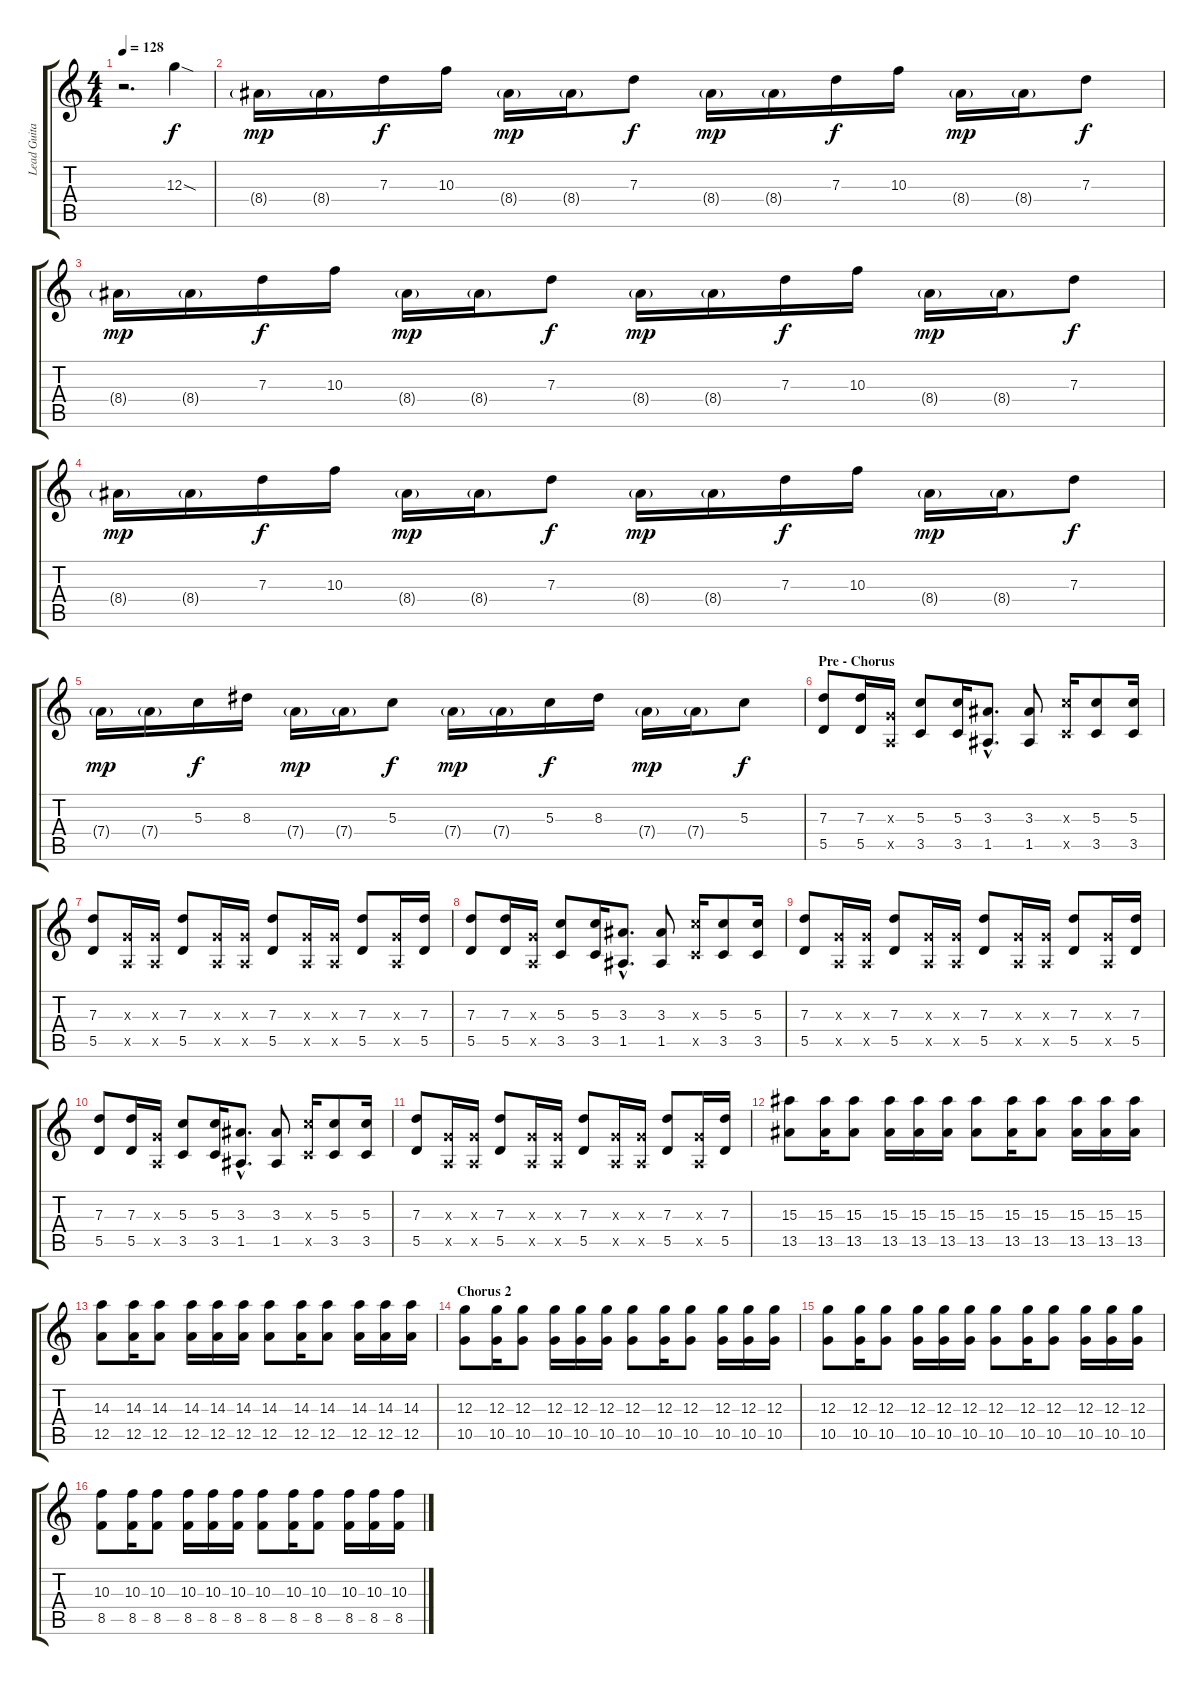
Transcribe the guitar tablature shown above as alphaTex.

\track ("Lead Guitar" "Lead Guita") {instrument distortionguitar}
\staff {score tabs}
\tuning (E4 B3 G3 D3 A2 E2) {hide}
\ts (4 4)
\tempo 128
\clef g2
\ks c
r.2{d dy f} 12.3{sod}.4 |
8.4{g}.16{dy mp} 8.4{g}.16 7.3.16{dy f} 10.3.16 8.4{g}.16{dy mp} 8.4{g}.16 7.3.8{dy f} 8.4{g}.16{dy mp} 8.4{g}.16 7.3.16{dy f} 10.3.16 8.4{g}.16{dy mp} 8.4{g}.16 7.3.8{dy f} |
8.4{g}.16{dy mp} 8.4{g}.16 7.3.16{dy f} 10.3.16 8.4{g}.16{dy mp} 8.4{g}.16 7.3.8{dy f} 8.4{g}.16{dy mp} 8.4{g}.16 7.3.16{dy f} 10.3.16 8.4{g}.16{dy mp} 8.4{g}.16 7.3.8{dy f} |
8.4{g}.16{dy mp} 8.4{g}.16 7.3.16{dy f} 10.3.16 8.4{g}.16{dy mp} 8.4{g}.16 7.3.8{dy f} 8.4{g}.16{dy mp} 8.4{g}.16 7.3.16{dy f} 10.3.16 8.4{g}.16{dy mp} 8.4{g}.16 7.3.8{dy f} |
7.4{g}.16{dy mp} 7.4{g}.16 5.3.16{dy f} 8.3.16 7.4{g}.16{dy mp} 7.4{g}.16 5.3.8{dy f} 7.4{g}.16{dy mp} 7.4{g}.16 5.3.16{dy f} 8.3.16 7.4{g}.16{dy mp} 7.4{g}.16 5.3.8{dy f} |
\section ("" "Pre - Chorus")
(7.3 5.5).8 (7.3 5.5).16 (0.3{x} 0.5{x}).16 (5.3 3.5).8 (5.3 3.5).16 (3.3{hac} 1.5{hac}).8{d} (3.3 1.5).8 (5.3{x} 3.5{x}).16 (5.3 3.5).8 (5.3 3.5).16 |
(7.3 5.5).8 (0.3{x} 0.5{x}).16 (0.3{x} 0.5{x}).16 (7.3 5.5).8 (0.3{x} 0.5{x}).16 (0.3{x} 0.5{x}).16 (7.3 5.5).8 (0.3{x} 0.5{x}).16 (0.3{x} 0.5{x}).16 (7.3 5.5).8 (0.3{x} 0.5{x}).16 (7.3 5.5).16 |
(7.3 5.5).8 (7.3 5.5).16 (0.3{x} 0.5{x}).16 (5.3 3.5).8 (5.3 3.5).16 (3.3{hac} 1.5{hac}).8{d} (3.3 1.5).8 (5.3{x} 3.5{x}).16 (5.3 3.5).8 (5.3 3.5).16 |
(7.3 5.5).8 (0.3{x} 0.5{x}).16 (0.3{x} 0.5{x}).16 (7.3 5.5).8 (0.3{x} 0.5{x}).16 (0.3{x} 0.5{x}).16 (7.3 5.5).8 (0.3{x} 0.5{x}).16 (0.3{x} 0.5{x}).16 (7.3 5.5).8 (0.3{x} 0.5{x}).16 (7.3 5.5).16 |
(7.3 5.5).8 (7.3 5.5).16 (0.3{x} 0.5{x}).16 (5.3 3.5).8 (5.3 3.5).16 (3.3{hac} 1.5{hac}).8{d} (3.3 1.5).8 (5.3{x} 3.5{x}).16 (5.3 3.5).8 (5.3 3.5).16 |
(7.3 5.5).8 (0.3{x} 0.5{x}).16 (0.3{x} 0.5{x}).16 (7.3 5.5).8 (0.3{x} 0.5{x}).16 (0.3{x} 0.5{x}).16 (7.3 5.5).8 (0.3{x} 0.5{x}).16 (0.3{x} 0.5{x}).16 (7.3 5.5).8 (0.3{x} 0.5{x}).16 (7.3 5.5).16 |
(15.3 13.5).8 (15.3 13.5).16 (15.3 13.5).8 (15.3 13.5).16 (15.3 13.5).16 (15.3 13.5).16 (15.3 13.5).8 (15.3 13.5).16 (15.3 13.5).8 (15.3 13.5).16 (15.3 13.5).16 (15.3 13.5).16 |
(14.3 12.5).8 (14.3 12.5).16 (14.3 12.5).8 (14.3 12.5).16 (14.3 12.5).16 (14.3 12.5).16 (14.3 12.5).8 (14.3 12.5).16 (14.3 12.5).8 (14.3 12.5).16 (14.3 12.5).16 (14.3 12.5).16 |
\section ("" "Chorus 2")
(12.3 10.5).8 (12.3 10.5).16 (12.3 10.5).8 (12.3 10.5).16 (12.3 10.5).16 (12.3 10.5).16 (12.3 10.5).8 (12.3 10.5).16 (12.3 10.5).8 (12.3 10.5).16 (12.3 10.5).16 (12.3 10.5).16 |
(12.3 10.5).8 (12.3 10.5).16 (12.3 10.5).8 (12.3 10.5).16 (12.3 10.5).16 (12.3 10.5).16 (12.3 10.5).8 (12.3 10.5).16 (12.3 10.5).8 (12.3 10.5).16 (12.3 10.5).16 (12.3 10.5).16 |
(10.3 8.5).8 (10.3 8.5).16 (10.3 8.5).8 (10.3 8.5).16 (10.3 8.5).16 (10.3 8.5).16 (10.3 8.5).8 (10.3 8.5).16 (10.3 8.5).8 (10.3 8.5).16 (10.3 8.5).16 (10.3 8.5).16
